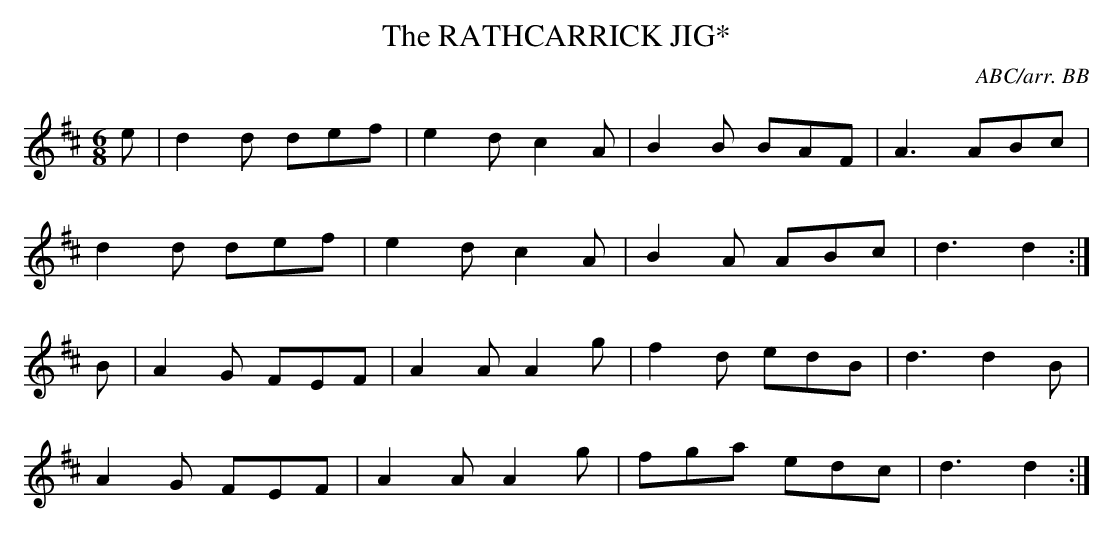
X:1
T:RATHCARRICK JIG*, The
C:ABC/arr. BB
M:6/8
L:1/8
K:D % source key = Bb
e|d2d def|e2d c2A|B2B BAF|A3 ABc|
d2d def|e2d c2A|B2A ABc|d3 d2 :|
B|A2G FEF|A2A A2g|f2d edB|d3 d2B|
A2G FEF|A2A A2g|fga edc|d3 d2 :|
